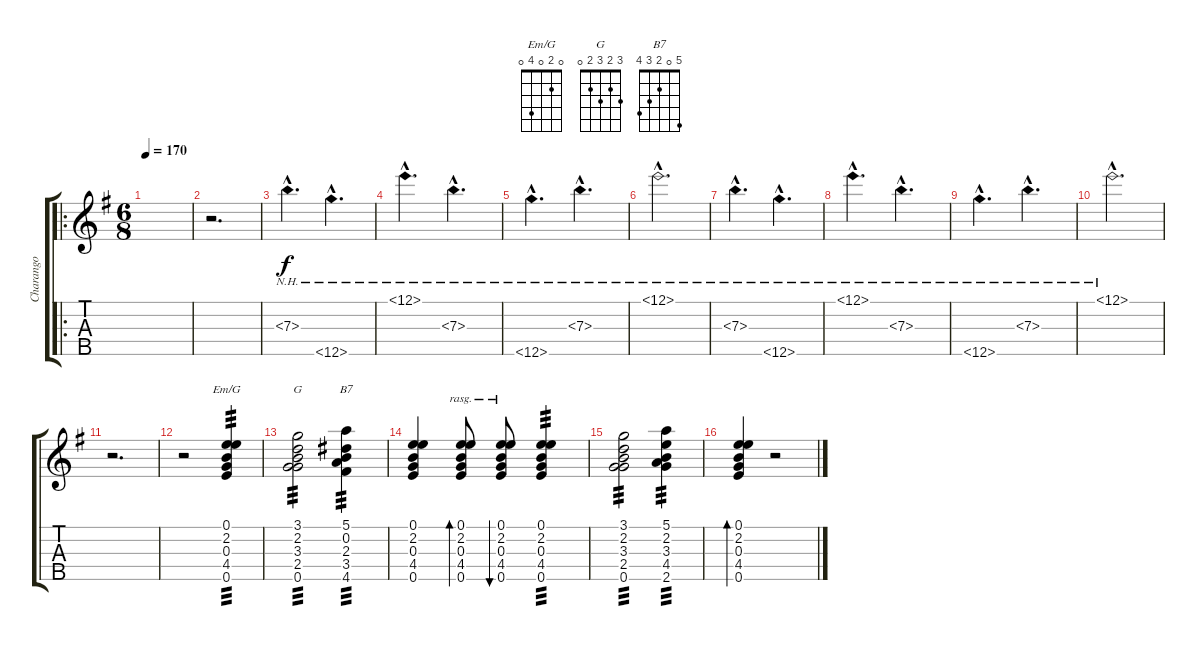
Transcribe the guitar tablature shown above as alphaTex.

\track ("Charango" "Charango") {instrument banjo}
\staff {score tabs}
\tuning (E4 A3 E3 C4 G3) {hide}
\displaytranspose 12
\chord ("Em/G" 0 2 0 4 0)
\chord ("G" 3 2 3 2 0)
\chord ("B7" 5 0 2 3 4)
\ro
\ts (6 8)
\tempo 170
\clef g2
\ks g
|
r.2{d} |
7.3{nh hac}.4{d} 12.5{nh hac}.4{d} |
12.1{nh hac}.4{d} 7.3{nh hac}.4{d} |
12.5{nh hac}.4{d} 7.3{nh hac}.4{d} |
12.1{nh hac}.2{d} |
7.3{nh hac}.4{d} 12.5{nh hac}.4{d} |
12.1{nh hac}.4{d} 7.3{nh hac}.4{d} |
12.5{nh hac}.4{d} 7.3{nh hac}.4{d} |
12.1{nh hac}.2{d} |
r.2{d} |
r.2 (0.1 2.2 0.3 4.4 0.5).4{ch "Em/G" tp 3} |
(3.1 2.2 3.3 2.4 0.5).2{ch "G" tp 3} (5.1 0.2 2.3 3.4 4.5).4{ch "B7" tp 3} |
(0.1 2.2 0.3 4.4 0.5).4 (0.1 2.2 0.3 4.4 0.5).8{bd 60 rasg ii} (0.1 2.2 0.3 4.4 0.5).8{bu 60 rasg ii} (0.1 2.2 0.3 4.4 0.5).4{tp 3} |
(3.1 2.2 3.3 2.4 0.5).2{tp 3} (5.1 2.2 3.3 4.4 2.5).4{tp 3} |
(0.1 2.2 0.3 4.4 0.5).4{bd 120} r.2
